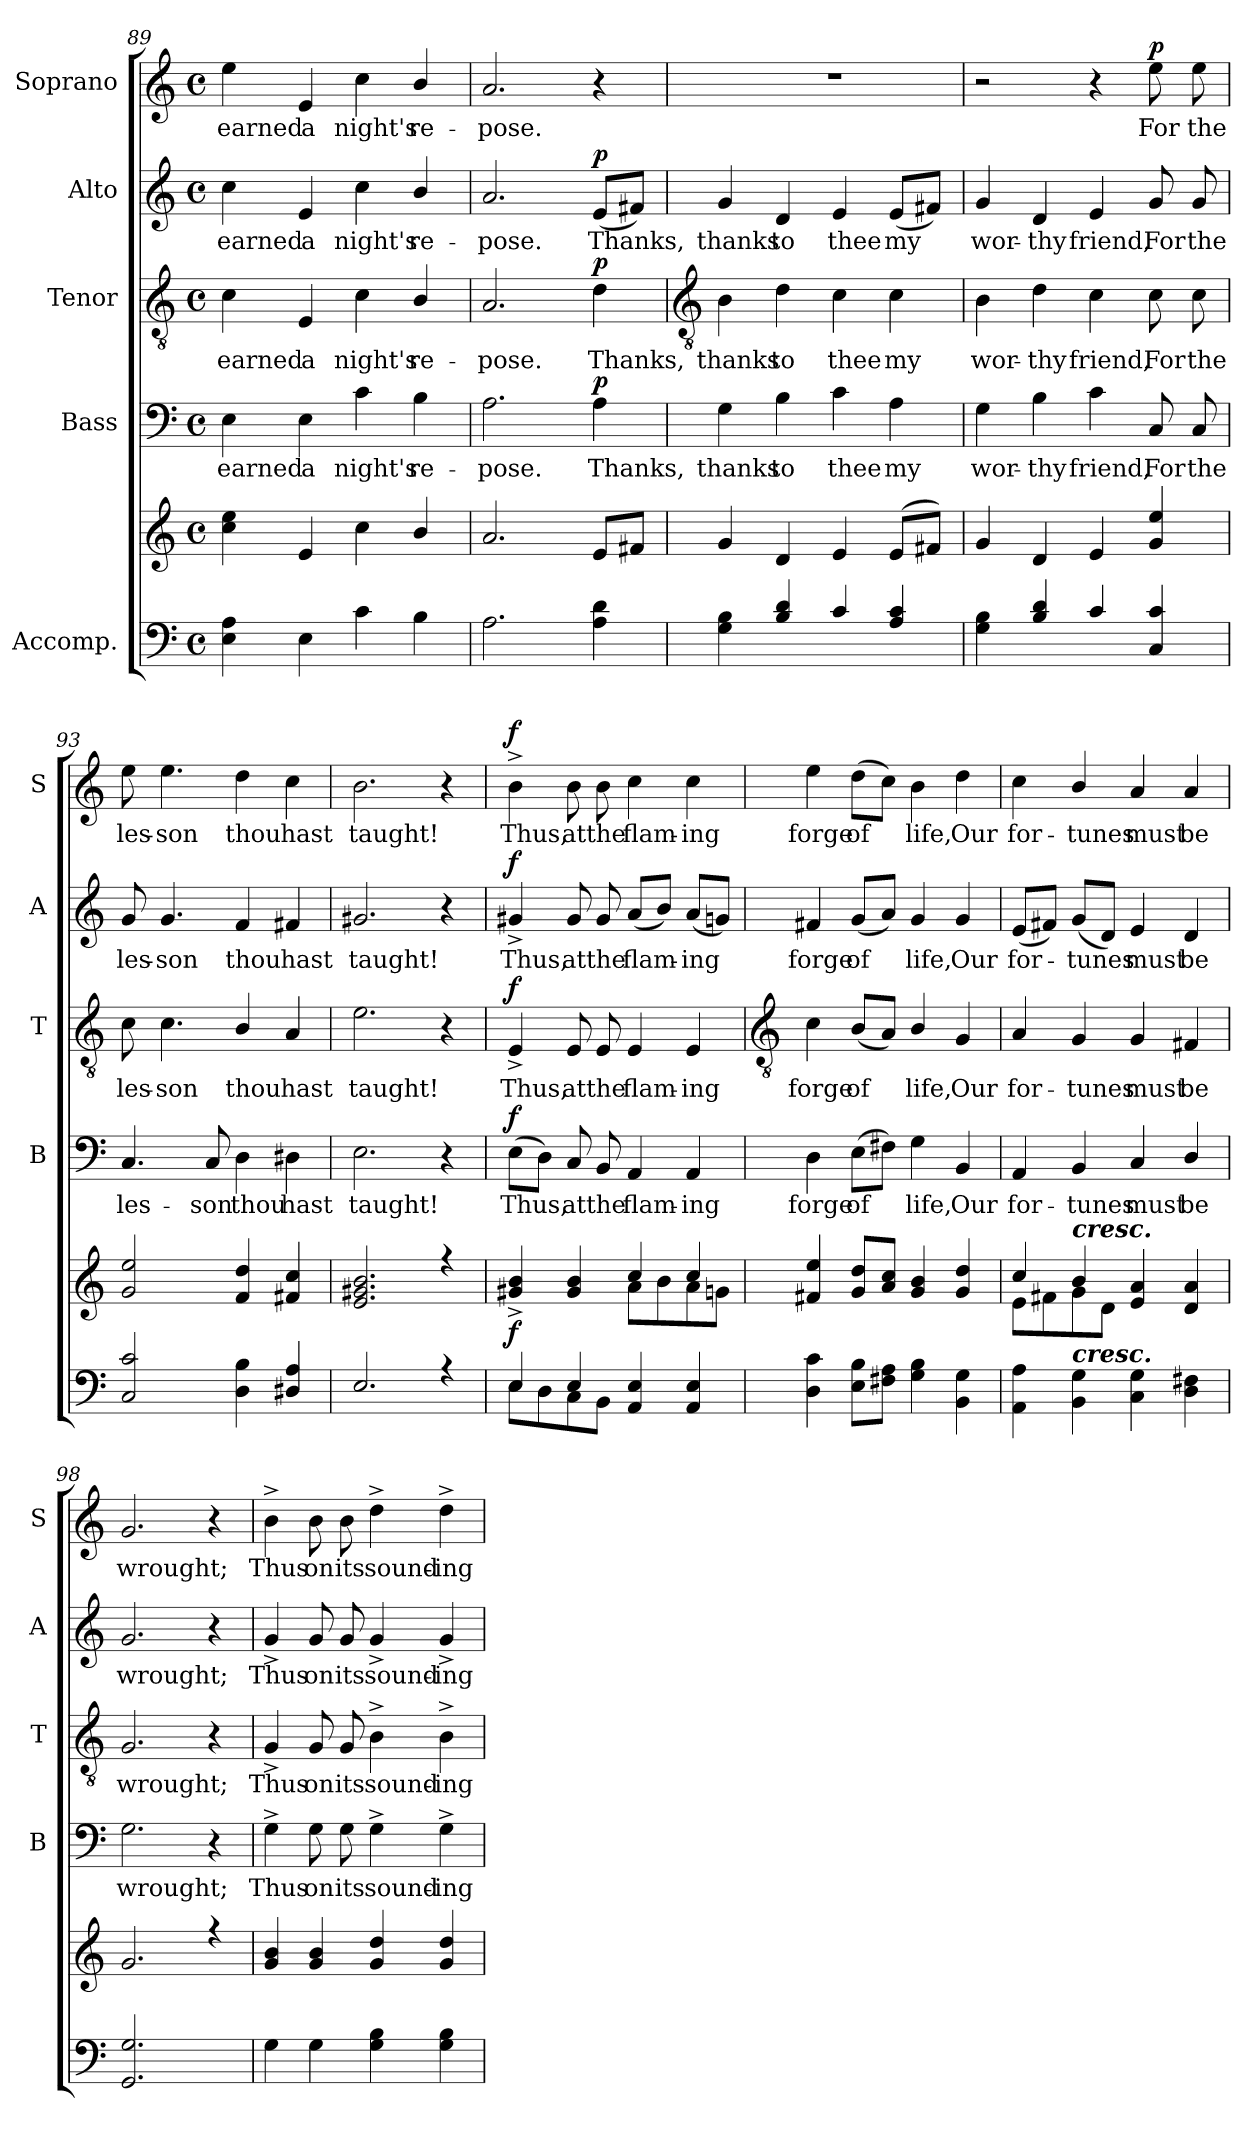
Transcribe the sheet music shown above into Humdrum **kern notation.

**kern	**kern	**dynam	**kern	**text	**dynam	**kern	**text	**dynam	**kern	**text	**dynam	**kern	**text	**dynam
*part5	*part5	*part5	*part4	*part4	*part4	*part3	*part3	*part3	*part2	*part2	*part2	*part1	*part1	*part1
*staff6	*staff5	*staff5/6	*staff4	*staff4	*staff4	*staff3	*staff3	*staff3	*staff2	*staff2	*staff2	*staff1	*staff1	*staff1
*I"Accomp.	*	*	*I"Bass	*	*	*I"Tenor	*	*	*I"Alto	*	*	*I"Soprano	*	*
*	*	*	*I'B	*	*	*I'T	*	*	*I'A	*	*	*I'S	*	*
*clefF4	*clefG2	*	*clefF4	*	*	*clefGv2	*	*	*clefG2	*	*	*clefG2	*	*
*k[]	*k[]	*	*k[]	*	*	*k[]	*	*	*k[]	*	*	*k[]	*	*
*C:	*C:	*	*C:	*	*	*C:	*	*	*C:	*	*	*C:	*	*
*M4/4	*M4/4	*	*M4/4	*	*	*M4/4	*	*	*M4/4	*	*	*M4/4	*	*
*met(c)	*met(c)	*	*met(c)	*	*	*met(c)	*	*	*met(c)	*	*	*met(c)	*	*
=89	=89	=89	=89	=89	=89	=89	=89	=89	=89	=89	=89	=89	=89	=89
!	!	!	!	!LO:LY:b	!	!	!LO:LY:b	!	!	!LO:LY:b	!	!	!LO:LY:b	!
4E 4A	4cc 4ee	.	4E	earned	.	4c	earned	.	4cc	earned	.	4ee	earned	.
!	!	!	!	!LO:LY:b	!	!	!LO:LY:b	!	!	!LO:LY:b	!	!	!LO:LY:b	!
4E	4e	.	4E	a	.	4E	a	.	4e	a	.	4e	a	.
!	!	!	!	!LO:LY:b	!	!	!LO:LY:b	!	!	!LO:LY:b	!	!	!LO:LY:b	!
4c	4cc	.	4c	night's	.	4c	night's	.	4cc	night's	.	4cc	night's	.
!	!	!	!	!LO:LY:b	!	!	!LO:LY:b	!	!	!LO:LY:b	!	!	!LO:LY:b	!
4B\	4b/	.	4B\	re-	.	4B/	re-	.	4b/	re-	.	4b/	re-	.
=90	=90	=90	=90	=90	=90	=90	=90	=90	=90	=90	=90	=90	=90	=90
!	!	!	!	!LO:LY:b	!	!	!LO:LY:b	!	!	!LO:LY:b	!	!	!LO:LY:b	!
2.A	2.a	.	2.A	-pose.	.	2.A	-pose.	.	2.a	-pose.	.	2.a	-pose.	.
!	!	!LO:DY:b=2	!	!LO:LY:b	!	!	!LO:LY:b	!	!	!LO:LY:b	!	!	!	!
!	!	!LO:DY:n=1:b=2	!	!	!	!	!	!	!	!	!	!	!	!
!	!	!LO:DY:n=2:b	!	!	!LO:DY:b	!	!	!LO:DY:b	!	!	!LO:DY:b	!	!	!
4A 4d	8eL	mf p p	4A	Thanks,	p	4d	Thanks,	p	(<8eL	Thanks,	p	4r	.	.
.	8f#XJ	.	.	.	.	.	.	.	8f#XJ)	.	.	.	.	.
!!LO:LB:g=z
=91	=91	=91	=91	=91	=91	=91	=91	=91	=91	=91	=91	=91	=91	=91
*	*	*	*	*	*	*clefGv2	*	*	*	*	*	*	*	*
*^	*^	*	*	*	*	*	*	*	*	*	*	*	*	*
!	!	!	!	!	!	!LO:LY:b	!	!	!LO:LY:b	!	!	!LO:LY:b	!	!	!	!
4G\ 4B\	1ryy	4g	1ryy	.	4G\	thanks	.	4B\	thanks	.	4g	thanks	.	1r	.	.
!	!	!	!	!	!	!LO:LY:b	!	!	!LO:LY:b	!	!	!LO:LY:b	!	!	!	!
4B 4d	.	4d	.	.	4B	to	.	4d	to	.	4d	to	.	.	.	.
!	!	!	!	!	!	!LO:LY:b	!	!	!LO:LY:b	!	!	!LO:LY:b	!	!	!	!
4c	.	4e	.	.	4c	thee	.	4c	thee	.	4e	thee	.	.	.	.
!	!	!	!	!	!	!LO:LY:b	!	!	!LO:LY:b	!	!	!LO:LY:b	!	!	!	!
4A 4c	.	(<8eL	.	.	4A	my	.	4c	my	.	(<8eL	my	.	.	.	.
.	.	8f#XJ)	.	.	.	.	.	.	.	.	8f#XJ)	.	.	.	.	.
=92	=92	=92	=92	=92	=92	=92	=92	=92	=92	=92	=92	=92	=92	=92	=92	=92
!	!	!	!	!	!	!LO:LY:b	!	!	!LO:LY:b	!	!	!LO:LY:b	!	!	!	!
4G\ 4B\	1ryy	4g	1ryy	.	4G\	wor-	.	4B\	wor-	.	4g	wor-	.	2r	.	.
!	!	!	!	!	!	!LO:LY:b	!	!	!LO:LY:b	!	!	!LO:LY:b	!	!	!	!
4B 4d	.	4d	.	.	4B	-thy	.	4d	-thy	.	4d	-thy	.	.	.	.
!	!	!	!	!	!	!LO:LY:b	!	!	!LO:LY:b	!	!	!LO:LY:b	!	!	!	!
4c	.	4e	.	.	4c	friend,	.	4c	friend,	.	4e	friend,	.	4r	.	.
!	!	!	!	!	!	!LO:LY:b	!	!	!LO:LY:b	!	!	!LO:LY:b	!	!	!LO:LY:b	!LO:DY:b
4C 4c	.	4g 4ee	.	.	8C	For	.	8c	For	.	8g	For	.	8ee	For	p
!	!	!	!	!	!	!LO:LY:b	!	!	!LO:LY:b	!	!	!LO:LY:b	!	!	!LO:LY:b	!
.	.	.	.	.	8C	the	.	8c	the	.	8g	the	.	8ee	the	.
=93	=93	=93	=93	=93	=93	=93	=93	=93	=93	=93	=93	=93	=93	=93	=93	=93
!	!	!	!	!	!	!LO:LY:b	!	!	!LO:LY:b	!	!	!LO:LY:b	!	!	!LO:LY:b	!
2C 2c	1ryy	2g 2ee	1ryy	.	4.C	les-	.	8c	les-	.	8g	les-	.	8ee	les-	.
!	!	!	!	!	!	!	!	!	!LO:LY:b	!	!	!LO:LY:b	!	!	!LO:LY:b	!
.	.	.	.	.	.	.	.	4.c	-son	.	4.g	-son	.	4.ee	-son	.
!	!	!	!	!	!	!LO:LY:b	!	!	!	!	!	!	!	!	!	!
.	.	.	.	.	8C	-son	.	.	.	.	.	.	.	.	.	.
!	!	!	!	!	!	!LO:LY:b	!	!	!LO:LY:b	!	!	!LO:LY:b	!	!	!LO:LY:b	!
4D\ 4B\	.	4f 4dd	.	.	4D\	thou	.	4B/	thou	.	4f	thou	.	4dd	thou	.
!	!	!	!	!	!	!LO:LY:b	!	!	!LO:LY:b	!	!	!LO:LY:b	!	!	!LO:LY:b	!
4D#X 4A	.	4f#X 4cc	.	.	4D#X	hast	.	4A	hast	.	4f#X	hast	.	4cc	hast	.
=94	=94	=94	=94	=94	=94	=94	=94	=94	=94	=94	=94	=94	=94	=94	=94	=94
!	!	!	!	!	!	!LO:LY:b	!	!	!LO:LY:b	!	!	!LO:LY:b	!	!	!LO:LY:b	!
2.E	1ryy	2.e 2.g#X 2.b	1ryy	.	2.E	taught!	.	2.e	taught!	.	2.g#X	taught!	.	2.b	taught!	.
4r	.	4r	.	.	4r	.	.	4r	.	.	4r	.	.	4r	.	.
=95	=95	=95	=95	=95	=95	=95	=95	=95	=95	=95	=95	=95	=95	=95	=95	=95
!	!	!	!	!LO:DY:b	!	!LO:LY:b	!LO:DY:b	!	!LO:LY:b	!LO:DY:b	!	!LO:LY:b	!LO:DY:b	!	!LO:LY:b	!LO:DY:b
4E/	8E\L	4g#X^ 4b^	2ryy	f	(>8EL	Thus,	f	4E^	Thus,	f	4g#X^	Thus,	f	4b^	Thus,	f
.	8D\	.	.	.	8DJ)	.	.	.	.	.	.	.	.	.	.	.
!	!	!	!	!	!	!LO:LY:b	!	!	!LO:LY:b	!	!	!LO:LY:b	!	!	!LO:LY:b	!
4E/	8C\	4g# 4b	.	.	8C	at	.	8E	at	.	8g#	at	.	8b	at	.
!	!	!	!	!	!	!LO:LY:b	!	!	!LO:LY:b	!	!	!LO:LY:b	!	!	!LO:LY:b	!
.	8BB\J	.	.	.	8BB	the	.	8E	the	.	8g#	the	.	8b	the	.
!	!	!	!	!	!	!LO:LY:b	!	!	!LO:LY:b	!	!	!LO:LY:b	!	!	!LO:LY:b	!
2ryy	4AA 4E	4cc/	8a\L	.	4AA	flam-	.	4E	flam-	.	(<8aL	flam-	.	4cc	flam-	.
.	.	.	8b\	.	.	.	.	.	.	.	8bJ)	.	.	.	.	.
!	!	!	!	!	!	!LO:LY:b	!	!	!LO:LY:b	!	!	!LO:LY:b	!	!	!LO:LY:b	!
.	4AA 4E	4cc/	8a\	.	4AA	-ing	.	4E	-ing	.	(<8aL	ing	.	4cc	-ing	.
.	.	.	8g\J	.	.	.	.	.	.	.	8gnJ)	.	.	.	.	.
*v	*v	*	*	*	*	*	*	*	*	*	*	*	*	*	*	*
!!LO:LB:g=z
=96	=96	=96	=96	=96	=96	=96	=96	=96	=96	=96	=96	=96	=96	=96	=96
*	*	*	*	*	*	*	*clefGv2	*	*	*	*	*	*	*	*
!	!	!	!	!	!LO:LY:b	!	!	!LO:LY:b	!	!	!LO:LY:b	!	!	!LO:LY:b	!
4D 4c	4f#X 4ee	1ryy	.	4D	forge	.	4c	forge	.	4f#X	forge	.	4ee	forge	.
!	!	!	!	!	!LO:LY:b	!	!	!LO:LY:b	!	!	!LO:LY:b	!	!	!LO:LY:b	!
8E 8BL	8g 8ddL	.	.	(>8EL	of	.	(<8BL	of	.	(<8gL	of	.	(>8ddL	of	.
8F#X 8AJ	8a 8ccJ	.	.	8F#XJ)	.	.	8AJ)	.	.	8aJ)	.	.	8ccJ)	.	.
!	!	!	!	!	!LO:LY:b	!	!	!LO:LY:b	!	!	!LO:LY:b	!	!	!LO:LY:b	!
4G 4B	4g 4b	.	.	4G	life,	.	4B/	life,	.	4g	life,	.	4b	life,	.
!	!	!	!	!	!LO:LY:b	!	!	!LO:LY:b	!	!	!LO:LY:b	!	!	!LO:LY:b	!
4BB 4G	4g 4dd	.	.	4BB	Our	.	4G	Our	.	4g	Our	.	4dd	Our	.
=97	=97	=97	=97	=97	=97	=97	=97	=97	=97	=97	=97	=97	=97	=97	=97
!	!	!	!	!	!LO:LY:b	!	!	!LO:LY:b	!	!	!LO:LY:b	!	!	!LO:LY:b	!
4AA 4A	4cc/	8e\L	.	4AA	for-	.	4A	for-	.	(<8eL	for-	.	4cc	for-	.
.	.	8f#X\	.	.	.	.	.	.	.	8f#XJ)	.	.	.	.	.
!	!LO:TX:a:Bi:t=cresc.	!	!	!	!	!	!	!	!	!	!	!	!	!	!
!LO:TX:a:Bi:t=cresc.	!	!	!	!	!	!	!	!	!	!	!	!	!	!	!
!	!	!	!	!	!LO:LY:b	!	!	!LO:LY:b	!	!	!LO:LY:b	!	!	!LO:LY:b	!
4BB 4G	4b/	8g\	.	4BB	-tunes	.	4G	-tunes	.	(<8gL	tunes	.	4b/	-tunes	.
.	.	8d\J	.	.	.	.	.	.	.	8dJ)	.	.	.	.	.
!	!	!	!	!	!LO:LY:b	!	!	!LO:LY:b	!	!	!LO:LY:b	!	!	!LO:LY:b	!
4C 4G	4e 4a	2ryy	.	4C	must	.	4G	must	.	4e	must	.	4a	must	.
!	!	!	!	!	!LO:LY:b	!	!	!LO:LY:b	!	!	!LO:LY:b	!	!	!LO:LY:b	!
4D\ 4F#X\	4d 4a	.	.	4D/	be	.	4F#X	be	.	4d	be	.	4a	be	.
=98	=98	=98	=98	=98	=98	=98	=98	=98	=98	=98	=98	=98	=98	=98	=98
!	!	!	!	!	!LO:LY:b	!	!	!LO:LY:b	!	!	!LO:LY:b	!	!	!LO:LY:b	!
2.GG 2.G	2.g	1ryy	.	2.G	wrought;	.	2.G	wrought;	.	2.g	wrought;	.	2.g	wrought;	.
4ryy	4r	.	.	4r	.	.	4r	.	.	4r	.	.	4r	.	.
=99	=99	=99	=99	=99	=99	=99	=99	=99	=99	=99	=99	=99	=99	=99	=99
!	!	!	!	!	!LO:LY:b	!	!	!LO:LY:b	!	!	!LO:LY:b	!	!	!LO:LY:b	!
4G	4g 4b	1ryy	.	4G^	Thus	.	4G^	Thus	.	4g^	Thus	.	4b^	Thus	.
!	!	!	!	!	!LO:LY:b	!	!	!LO:LY:b	!	!	!LO:LY:b	!	!	!LO:LY:b	!
4G	4g 4b	.	.	8G	on	.	8G	on	.	8g	on	.	8b	on	.
!	!	!	!	!	!LO:LY:b	!	!	!LO:LY:b	!	!	!LO:LY:b	!	!	!LO:LY:b	!
.	.	.	.	8G	its	.	8G	its	.	8g	its	.	8b	its	.
!	!	!	!	!	!LO:LY:b	!	!	!LO:LY:b	!	!	!LO:LY:b	!	!	!LO:LY:b	!
4G 4B	4g 4dd	.	.	4G^	sound-	.	4B^	sound-	.	4g^	sound-	.	4dd^	sound-	.
!	!	!	!	!	!LO:LY:b	!	!	!LO:LY:b	!	!	!LO:LY:b	!	!	!LO:LY:b	!
4G 4B	4g 4dd	.	.	4G^	-ing	.	4B^	-ing	.	4g^	-ing	.	4dd^	-ing	.
*	*v	*v	*	*	*	*	*	*	*	*	*	*	*	*	*
=	=	=	=	=	=	=	=	=	=	=	=	=	=	=
*-	*-	*-	*-	*-	*-	*-	*-	*-	*-	*-	*-	*-	*-	*-
